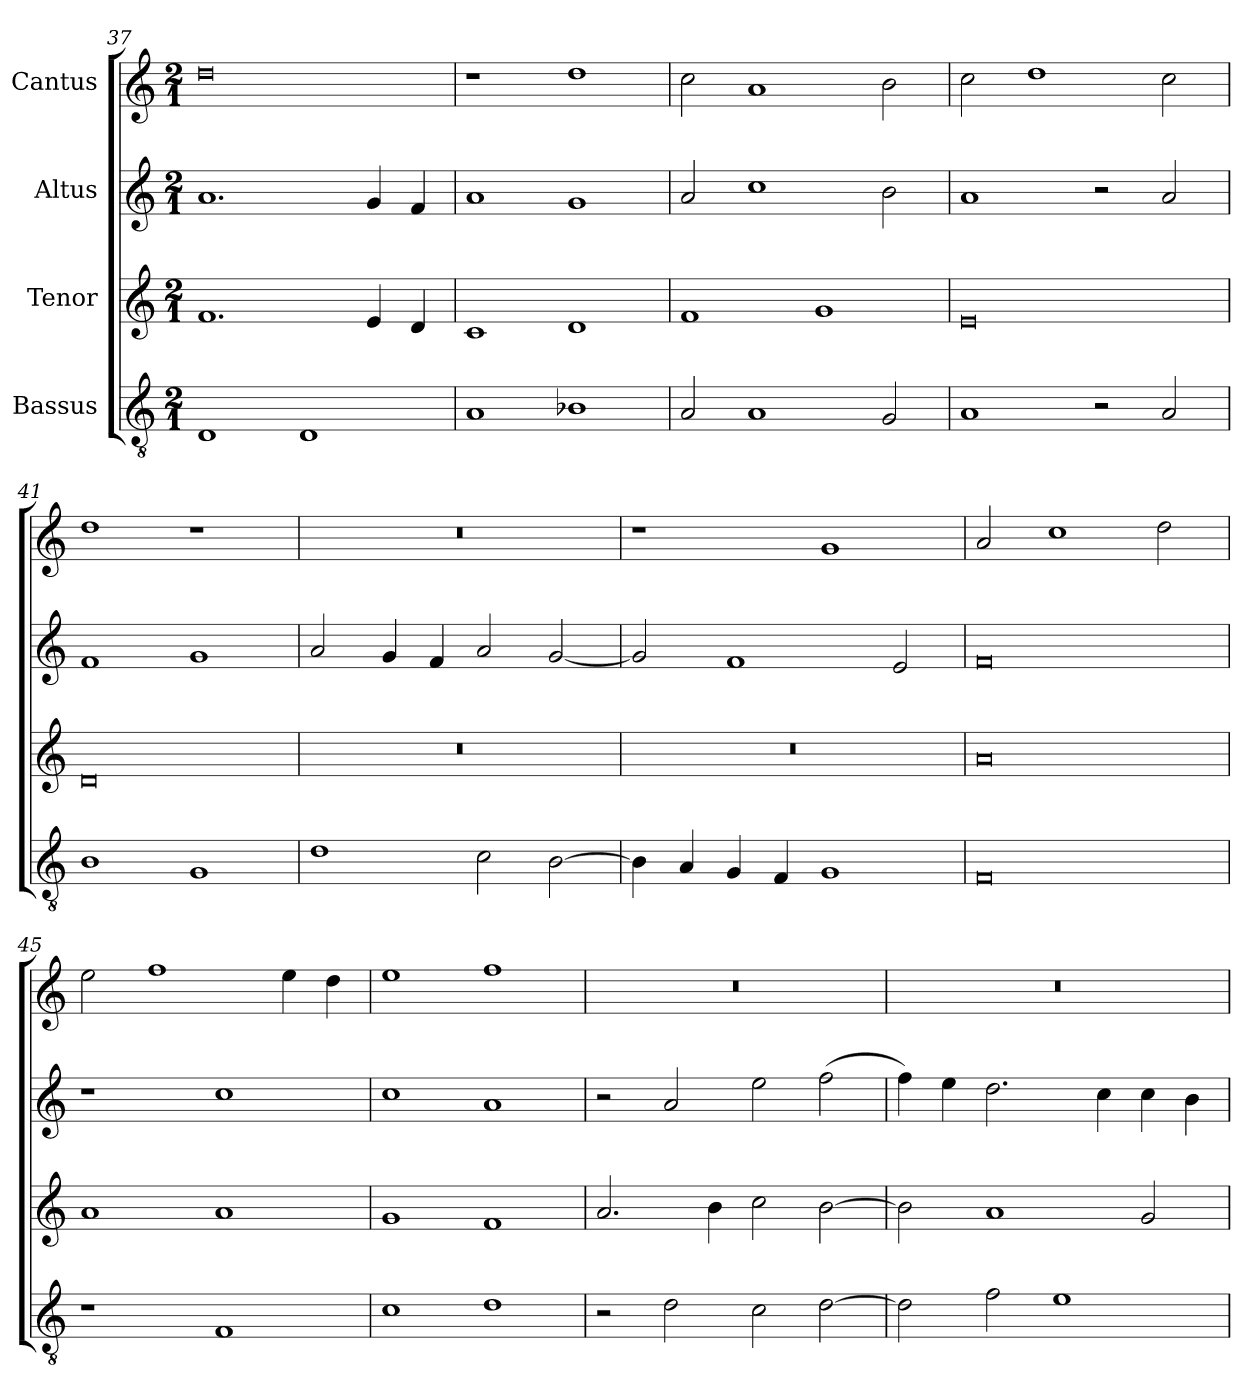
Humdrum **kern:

**kern	**kern	**kern	**kern
*part4	*part3	*part2	*part1
*staff4	*staff3	*staff2	*staff1
*I"Bassus	*I"Tenor	*I"Altus	*I"Cantus
*clefGv2	*clefG2	*clefG2	*clefG2
*ITrd7c12	*	*	*
*k[]	*k[]	*k[]	*k[]
*C:	*C:	*C:	*C:
*M2/1	*M2/1	*M2/1	*M2/1
=37	=37	=37	=37
1DDi	1.fi	1.ai	0ddi
1DDi	.	.	.
.	4ei/	4gi/	.
.	4di/	4fi/	.
=38	=38	=38	=38
1AAi	1ci	1ai	1r
1BB-Xi	1di	1gi	1ddi
=39	=39	=39	=39
2AAi/	1fi	2ai/	2cci\
1AAi	.	1cci	1ai
.	1gi	.	.
2GGi/	.	2bi\	2bi\
!!LO:LB:g=z
=40	=40	=40	=40
1AAi	0ei	1ai	2cci\
.	.	.	1ddi
2r	.	2r	.
2AAi/	.	2ai/	2cci\
=41	=41	=41	=41
1BBi	0di	1fi	1ddi
1GGi	.	1gi	1r
=42	=42	=42	=42
!	!LO:N:vis=1	!	!LO:N:vis=1
1Di	0r	2ai/	0r
.	.	4gi/	.
.	.	4fi/	.
2Ci\	.	2ai/	.
[>2BBi\	.	[<2gi/	.
=43	=43	=43	=43
!	!LO:N:vis=1	!	!
4BBi\]	0r	2gi/]	1r
4AAi/	.	.	.
4GGi/	.	1fi	.
4FFi/	.	.	.
1GGi	.	.	1gi
.	.	2ei/	.
=44	=44	=44	=44
0FFi	0ai	0fi	2ai/
.	.	.	1cci
.	.	.	2ddi\
=45	=45	=45	=45
1r	1ai	1r	2eei\
.	.	.	1ffi
1FFi	1ai	1cci	.
.	.	.	4eei\
.	.	.	4ddi\
!!LO:LB:g=z
=46	=46	=46	=46
1Ci	1gi	1cci	1eei
1Di	1fi	1ai	1ffi
=47	=47	=47	=47
!	!	!	!LO:N:vis=1
2r	2.ai/	2r	0r
2Di\	.	2ai/	.
.	4bi\	.	.
2Ci\	2cci\	2eei\	.
[>2Di\	[>2bi\	(2ffi\	.
=48	=48	=48	=48
!	!	!	!LO:N:vis=1
2Di\]	2bi\]	4ffi\)	0r
.	.	4eei\	.
2Fi\	1ai	2.ddi\	.
1Ei	.	.	.
.	.	4cci\	.
.	2gi/	4cci\	.
.	.	4bi\	.
=	=	=	=
*-	*-	*-	*-
